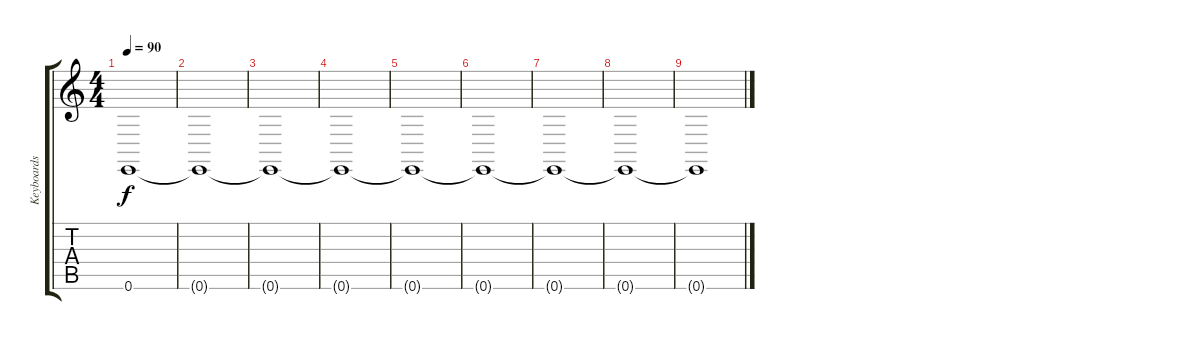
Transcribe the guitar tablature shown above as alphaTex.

\track ("Keyboards" "Keyboards") {instrument churchorgan}
\staff {score tabs}
\tuning (E4 B3 G3 D3 A2 E2) {hide}
\ts (4 4)
\tempo 90
\clef g2
\ks c
0.6{t}.1{dy f} |
0.6{t}.1 |
0.6{t}.1 |
0.6{t}.1 |
0.6{t}.1 |
0.6{t}.1 |
0.6{t}.1 |
0.6{t}.1 |
0.6{t}.1
